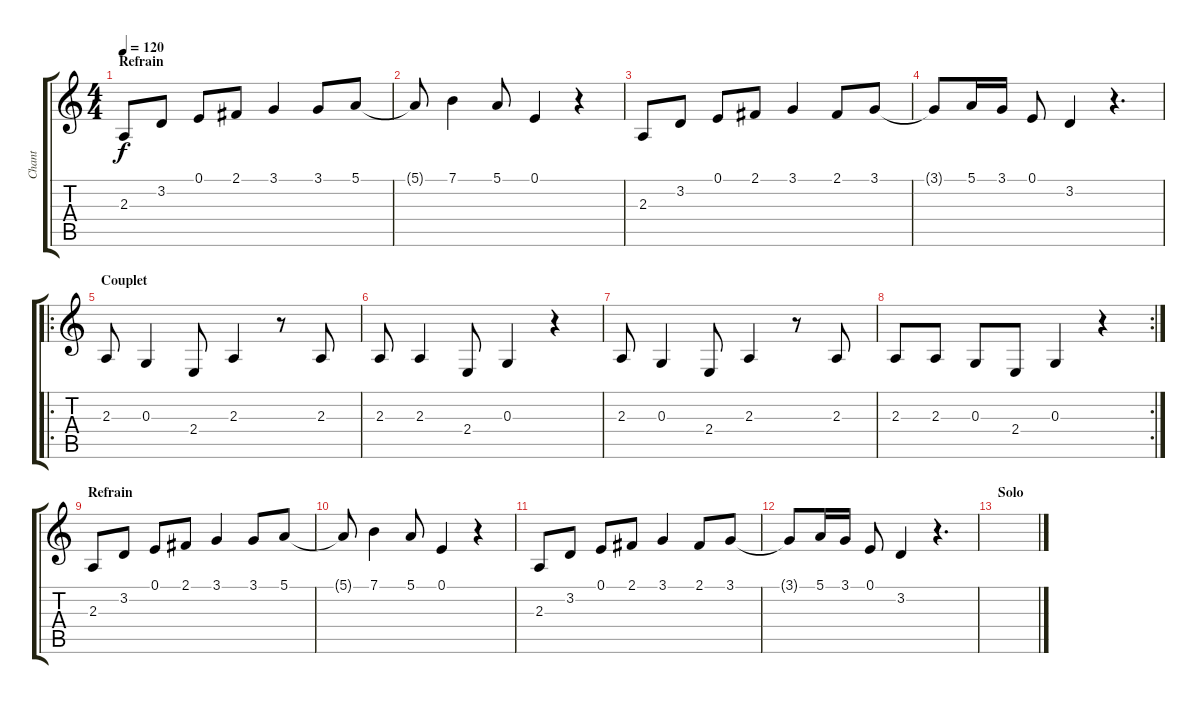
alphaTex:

\track ("Chant" "Chant") {instrument lead6voice}
\staff {score tabs}
\tuning (E4 B3 G3 D3 A2 E2) {hide}
\ts (4 4)
\section ("" "Refrain")
\tempo 120
\clef g2
\ks c
2.3.8{dy f} 3.2.8 0.1.8 2.1.8 3.1.4 3.1.8 5.1.8 |
5.1{t}.8 7.1.4 5.1.8 0.1.4 r.4 |
2.3.8 3.2.8 0.1.8 2.1.8 3.1.4 2.1.8 3.1.8 |
3.1{t}.8 5.1.16 3.1.16 0.1.8 3.2.4 r.4{d} |
\ro
\section ("" "Couplet")
2.3.8 0.3.4 2.4.8 2.3.4 r.8 2.3.8 |
2.3.8 2.3.4 2.4.8 0.3.4 r.4 |
2.3.8 0.3.4 2.4.8 2.3.4 r.8 2.3.8 |
\rc 2
2.3.8 2.3.8 0.3.8 2.4.8 0.3.4 r.4 |
\section ("" "Refrain")
2.3.8 3.2.8 0.1.8 2.1.8 3.1.4 3.1.8 5.1.8 |
5.1{t}.8 7.1.4 5.1.8 0.1.4 r.4 |
2.3.8 3.2.8 0.1.8 2.1.8 3.1.4 2.1.8 3.1.8 |
3.1{t}.8 5.1.16 3.1.16 0.1.8 3.2.4 r.4{d} |
\section ("" "Solo")
